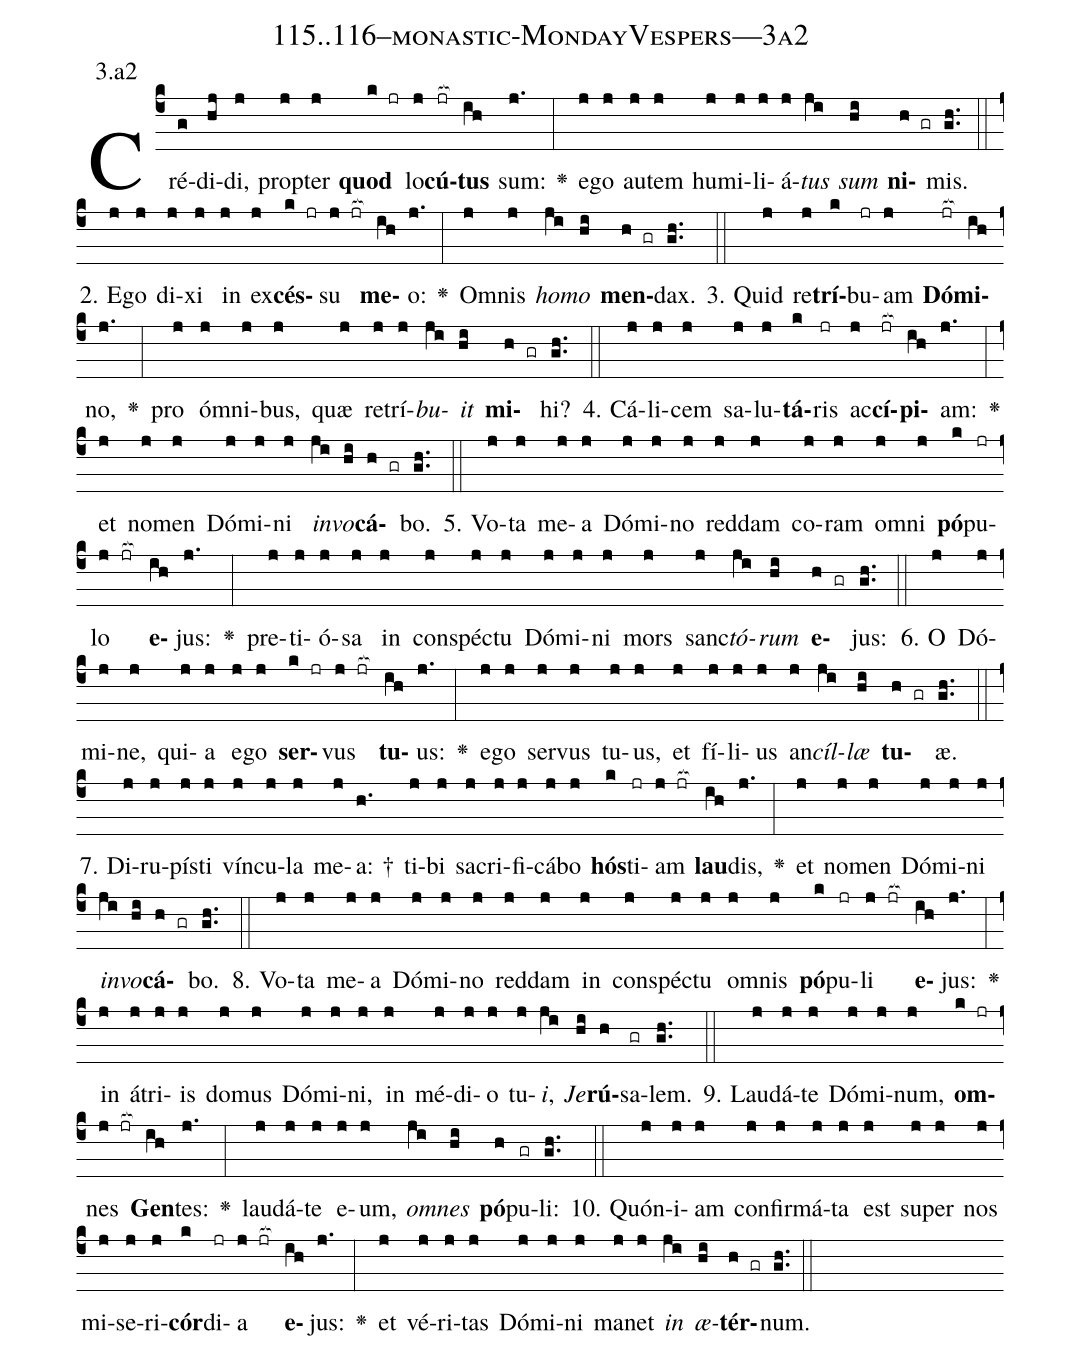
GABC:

name: 115..116--monastic-MondayVespers---3a2;
annotation: 3.a2;
%%
(c4)Cré(g)di(hj)di,(j) prop(j)ter(j) <b>quod</b>(k jr) lo(j)<b>cú</b>(jr[ocb:1{])<b>tus</b>(ih[ocb:0}]) sum:(j.) <v>\greheightstar</v>(:) e(j)go(j) au(j)tem(j) hu(j)mi(j)li(j)á(j)<i>tus</i>(ji) <i>sum</i>(hi) <b>ni</b>(h gr)mis.(gh..) (::)
2. E(j)go(j) di(j)xi(j) in(j) ex(j)<b>cés</b>(k jr)su(j jr[ocb:1{]) <b>me</b>(ih[ocb:0}])o:(j.) <v>\greheightstar</v>(:) Om(j)nis(j) <i>ho</i>(ji)<i>mo</i>(hi) <b>men</b>(h gr)dax.(gh..) (::)
3. Quid(j) re(j)<b>trí</b>(k)bu(jr)am(j) <b>Dó</b>(jr[ocb:1{])<b>mi</b>(ih[ocb:0}])no,(j.) <v>\greheightstar</v>(:) pro(j) óm(j)ni(j)bus,(j) quæ(j) re(j)trí(j)<i>bu</i>(ji)<i>it</i>(hi) <b>mi</b>(h gr)hi?(gh..) (::)
4. Cá(j)li(j)cem(j) sa(j)lu(j)<b>tá</b>(k)ris(jr) ac(j)<b>cí</b>(jr[ocb:1{])<b>pi</b>(ih[ocb:0}])am:(j.) <v>\greheightstar</v>(:) et(j) no(j)men(j) Dó(j)mi(j)ni(j) <i>in</i>(ji)<i>vo</i>(hi)<b>cá</b>(h gr)bo.(gh..) (::)
5. Vo(j)ta(j) me(j)a(j) Dó(j)mi(j)no(j) red(j)dam(j) co(j)ram(j) om(j)ni(j) <b>pó</b>(k)pu(jr)lo(j jr[ocb:1{]) <b>e</b>(ih[ocb:0}])jus:(j.) <v>\greheightstar</v>(:) pre(j)ti(j)ó(j)sa(j) in(j) con(j)spéc(j)tu(j) Dó(j)mi(j)ni(j) mors(j) sanc(j)<i>tó</i>(ji)<i>rum</i>(hi) <b>e</b>(h gr)jus:(gh..) (::)
6. O(j) Dó(j)mi(j)ne,(j) qui(j)a(j) e(j)go(j) <b>ser</b>(k jr)vus(j jr[ocb:1{]) <b>tu</b>(ih[ocb:0}])us:(j.) <v>\greheightstar</v>(:) e(j)go(j) ser(j)vus(j) tu(j)us,(j) et(j) fí(j)li(j)us(j) an(j)<i>cíl</i>(ji)<i>læ</i>(hi) <b>tu</b>(h gr)æ.(gh..) (::)
7. Di(j)ru(j)pís(j)ti(j) vín(j)cu(j)la(j) me(j)a: †(h.) ti(j)bi(j) sa(j)cri(j)fi(j)cá(j)bo(j) <b>hós</b>(k)ti(jr)am(j jr[ocb:1{]) <b>lau</b>(ih[ocb:0}])dis,(j.) <v>\greheightstar</v>(:) et(j) no(j)men(j) Dó(j)mi(j)ni(j) <i>in</i>(ji)<i>vo</i>(hi)<b>cá</b>(h gr)bo.(gh..) (::)
8. Vo(j)ta(j) me(j)a(j) Dó(j)mi(j)no(j) red(j)dam(j) in(j) con(j)spéc(j)tu(j) om(j)nis(j) <b>pó</b>(k)pu(jr)li(j jr[ocb:1{]) <b>e</b>(ih[ocb:0}])jus:(j.) <v>\greheightstar</v>(:) in(j) á(j)tri(j)is(j) do(j)mus(j) Dó(j)mi(j)ni,(j) in(j) mé(j)di(j)o(j) tu(j)<i>i</i>,(ji) <i>Je</i>(hi)<b>rú</b>(h)sa(gr)lem.(gh..) (::)
9. Lau(j)dá(j)te(j) Dó(j)mi(j)num,(j) <b>om</b>(k jr)nes(j jr[ocb:1{]) <b>Gen</b>(ih[ocb:0}])tes:(j.) <v>\greheightstar</v>(:) lau(j)dá(j)te(j) e(j)um,(j) <i>om</i>(ji)<i>nes</i>(hi) <b>pó</b>(h)pu(gr)li:(gh..) (::)
10. Quón(j)i(j)am(j) con(j)fir(j)má(j)ta(j) est(j) su(j)per(j) nos(j) mi(j)se(j)ri(j)<b>cór</b>(k)di(jr)a(j jr[ocb:1{]) <b>e</b>(ih[ocb:0}])jus:(j.) <v>\greheightstar</v>(:) et(j) vé(j)ri(j)tas(j) Dó(j)mi(j)ni(j) ma(j)net(j) <i>in</i>(ji) <i>æ</i>(hi)<b>tér</b>(h gr)num.(gh..) (::)
